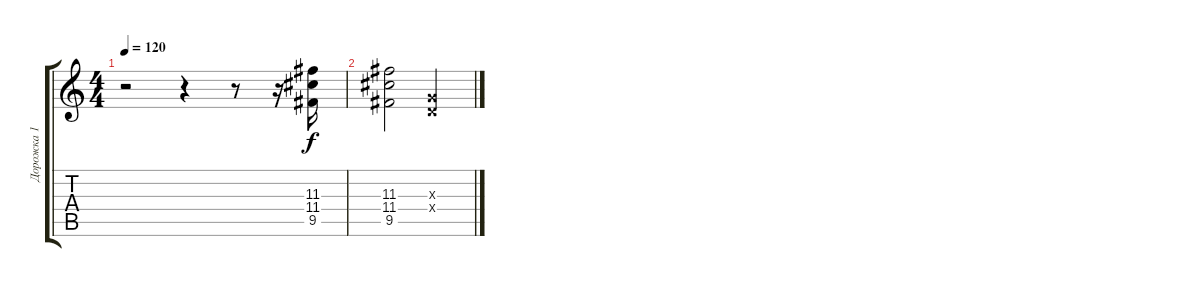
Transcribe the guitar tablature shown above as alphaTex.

\track ("Дорожка 1" "Дорожка 1") {instrument distortionguitar}
\staff {score tabs}
\tuning (E4 B3 G3 D3 A2 E2) {hide}
\ts (4 4)
\tempo 120
\clef g2
\ks c
r.2{dy f} r.4 r.8 r.16 (11.3 11.4 9.5).16 |
(11.3 11.4 9.5).2 (0.3{x} 0.4{x}).2
